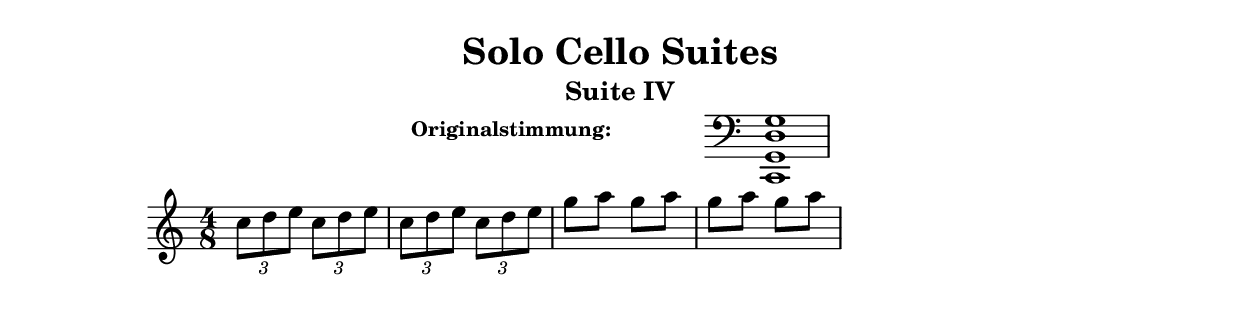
\header {
    texidoc = "Use \\score block as markup command."
}

\version "2.14.0"

tuning = \markup {
    \score {
	\new Staff \with {
	    \remove Time_signature_engraver
	} {
	    \clef bass  <c, g, d g>1
	}
	\layout { ragged-right = ##t }
    }
}


\header {
    title = "Solo Cello Suites"
    subtitle = "Suite IV"
    subsubtitle = \markup { "Originalstimmung:" \tuning }
}

\relative c'' {
    \time 4/8
    \times 2/3 { c8 d e } \times 2/3 {c d e}
    \times 2/3 { c8 d e } \times 2/3 {c d e}
    g8 a8 g8 a
    g8 a8 g8 a
}

